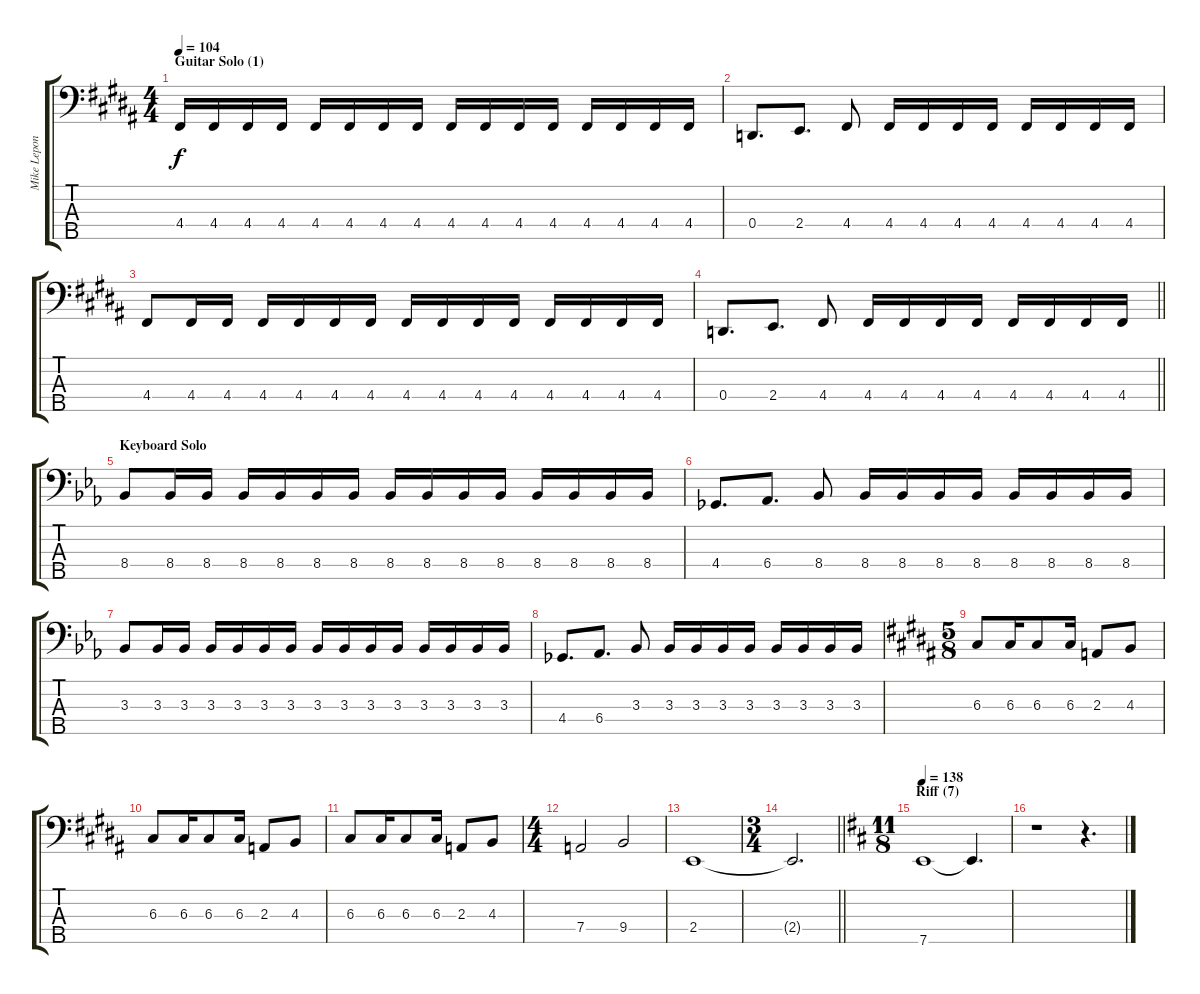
\track ("Mike Lepond (bass)" "Mike Lepon") {instrument electricbassfinger}
\staff {score tabs}
\tuning (F2 C2 G1 D1 A0) {hide}
\ts (4 4)
\section ("" "Guitar Solo (1)")
\tempo 104
\clef f4
\ks b
4.4.16{dy f volume 14 balance 8} 4.4.16 4.4.16 4.4.16 4.4.16 4.4.16 4.4.16 4.4.16 4.4.16 4.4.16 4.4.16 4.4.16 4.4.16 4.4.16 4.4.16 4.4.16 |
0.4.8{d} 2.4.8{d} 4.4.8 4.4.16 4.4.16 4.4.16 4.4.16 4.4.16 4.4.16 4.4.16 4.4.16 |
4.4.8 4.4.16 4.4.16 4.4.16 4.4.16 4.4.16 4.4.16 4.4.16 4.4.16 4.4.16 4.4.16 4.4.16 4.4.16 4.4.16 4.4.16 |
\barLineRight lightlight
0.4.8{d} 2.4.8{d} 4.4.8 4.4.16 4.4.16 4.4.16 4.4.16 4.4.16 4.4.16 4.4.16 4.4.16 |
\section ("" "Keyboard Solo")
\ks cminor
8.4.8 8.4.16 8.4.16 8.4.16 8.4.16 8.4.16 8.4.16 8.4.16 8.4.16 8.4.16 8.4.16 8.4.16 8.4.16 8.4.16 8.4.16 |
4.4.8{d} 6.4.8{d} 8.4.8 8.4.16 8.4.16 8.4.16 8.4.16 8.4.16 8.4.16 8.4.16 8.4.16 |
3.3.8 3.3.16 3.3.16 3.3.16 3.3.16 3.3.16 3.3.16 3.3.16 3.3.16 3.3.16 3.3.16 3.3.16 3.3.16 3.3.16 3.3.16 |
4.4.8{d} 6.4.8{d} 3.3.8 3.3.16 3.3.16 3.3.16 3.3.16 3.3.16 3.3.16 3.3.16 3.3.16 |
\ts (5 8)
\ks g#minor
6.3.8 6.3.16 6.3.8 6.3.16 2.3.8 4.3.8 |
6.3.8 6.3.16 6.3.8 6.3.16 2.3.8 4.3.8 |
6.3.8 6.3.16 6.3.8 6.3.16 2.3.8 4.3.8 |
\ts (4 4)
7.4.2 9.4.2 |
2.4.1 |
\ts (3 4)
\barLineRight lightlight
2.4{t}.2{d volume 5} |
\ts (11 8)
\section ("" "Riff (7)")
\tempo 138
\ks bminor
7.5.1 7.5{t}.4{d} |
r.1 r.4{d}
